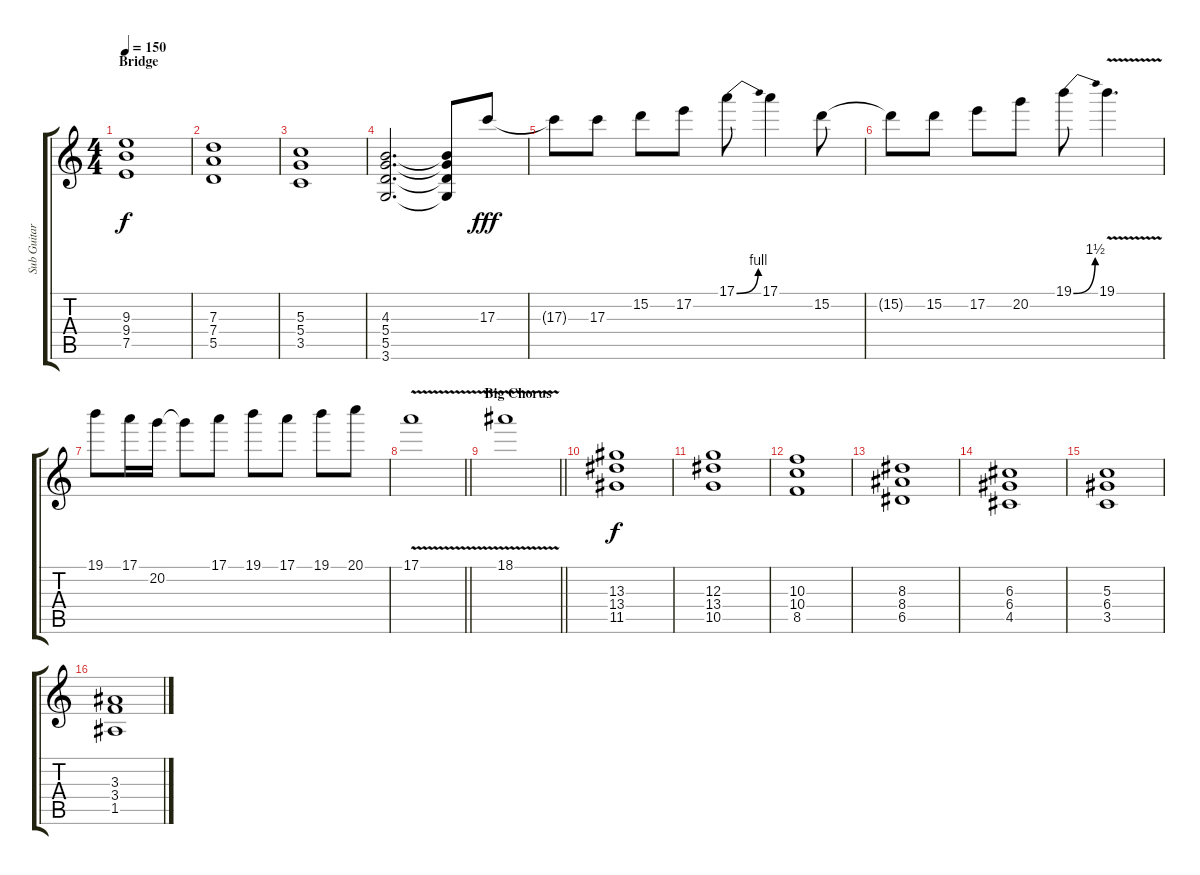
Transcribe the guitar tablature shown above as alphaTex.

\track ("Sub Guitar" "Sub Guitar") {instrument distortionguitar}
\staff {score tabs}
\tuning (E4 B3 G3 D3 A2 E2) {hide}
\ts (4 4)
\section ("" "Bridge")
\tempo 150
\clef g2
\ks c
(9.3 9.4 7.5).1{dy f} |
(7.3 7.4 5.5).1 |
(5.3 5.4 3.5).1 |
(4.3 5.4 5.5 3.6).2{d} (4.3{t} 5.4{t} 5.5{t} 3.6{t}).8{balance 16} 17.3.8{dy fff} |
17.3{t}.8 17.3.8 15.2.8 17.2.8 17.1{be (bend 0 0 60 4)}.8 17.1.4 15.2.8{balance 0} |
15.2{t}.8 15.2.8 17.2.8 20.2.8 19.1{be (bend 0 0 60 6)}.8 19.1{v}.4{d} |
19.1.8{balance 8} 17.1.16 20.2.16 20.2{t}.8 17.1.8 19.1.8 17.1.8 19.1.8 20.1.8 |
\barLineRight lightlight
17.1{v}.1 |
\section ("" "Big Chorus")
\barLineRight lightlight
18.1{v}.1 |
(13.3 13.4 11.5).1{dy f balance 0} |
(12.3 13.4 10.5).1 |
(10.3 10.4 8.5).1 |
(8.3 8.4 6.5).1 |
(6.3 6.4 4.5).1 |
(5.3 6.4 3.5).1 |
(3.3 3.4 1.5).1
